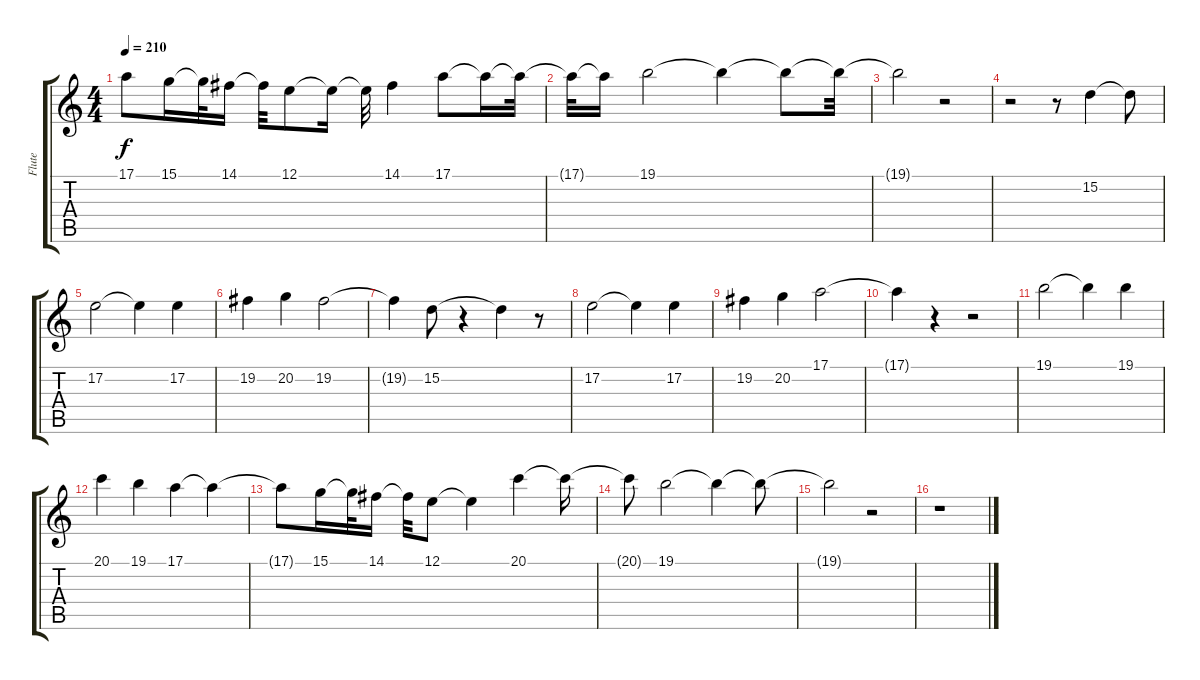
\track ("Flute" "Flute") {instrument flute}
\staff {score tabs}
\tuning (E4 B3 G3 D3 A2 E2) {hide}
\ts (4 4)
\tempo 210
\clef g2
\ks c
17.1{t}.8{dy f} 15.1.16{volume 8} 15.1{t}.32 14.1.16 14.1{t}.32 12.1.8 12.1{t}.16 12.1{t}.32 14.1.4{volume 9} 17.1.8 17.1{t}.16 17.1{t}.32 |
17.1{t}.32 17.1{t}.16 19.1.2 19.1{t}.4 19.1{t}.8 19.1{t}.32 |
19.1{t}.2 r.2 |
r.2 r.8 15.2.4{volume 9} 15.2{t}.8 |
17.2.2 17.2{t}.4 17.2.4 |
19.2.4 20.2.4 19.2.2 |
19.2{t}.4 15.2.8 r.4 15.2{t}.4 r.8 |
17.2.2 17.2{t}.4 17.2.4 |
19.2.4 20.2.4 17.1.2 |
17.1{t}.4 r.4 r.2 |
19.1.2 19.1{t}.4 19.1.4 |
20.1.4 19.1.4 17.1.4 17.1{t}.4 |
17.1{t}.8 15.1.16{volume 8} 15.1{t}.32 14.1.16 14.1{t}.32 12.1.8 12.1{t}.4 20.1.4 20.1{t}.16 |
20.1{t}.8 19.1.2 19.1{t}.4 19.1{t}.8 |
19.1{t}.2 r.2 |
r.1
